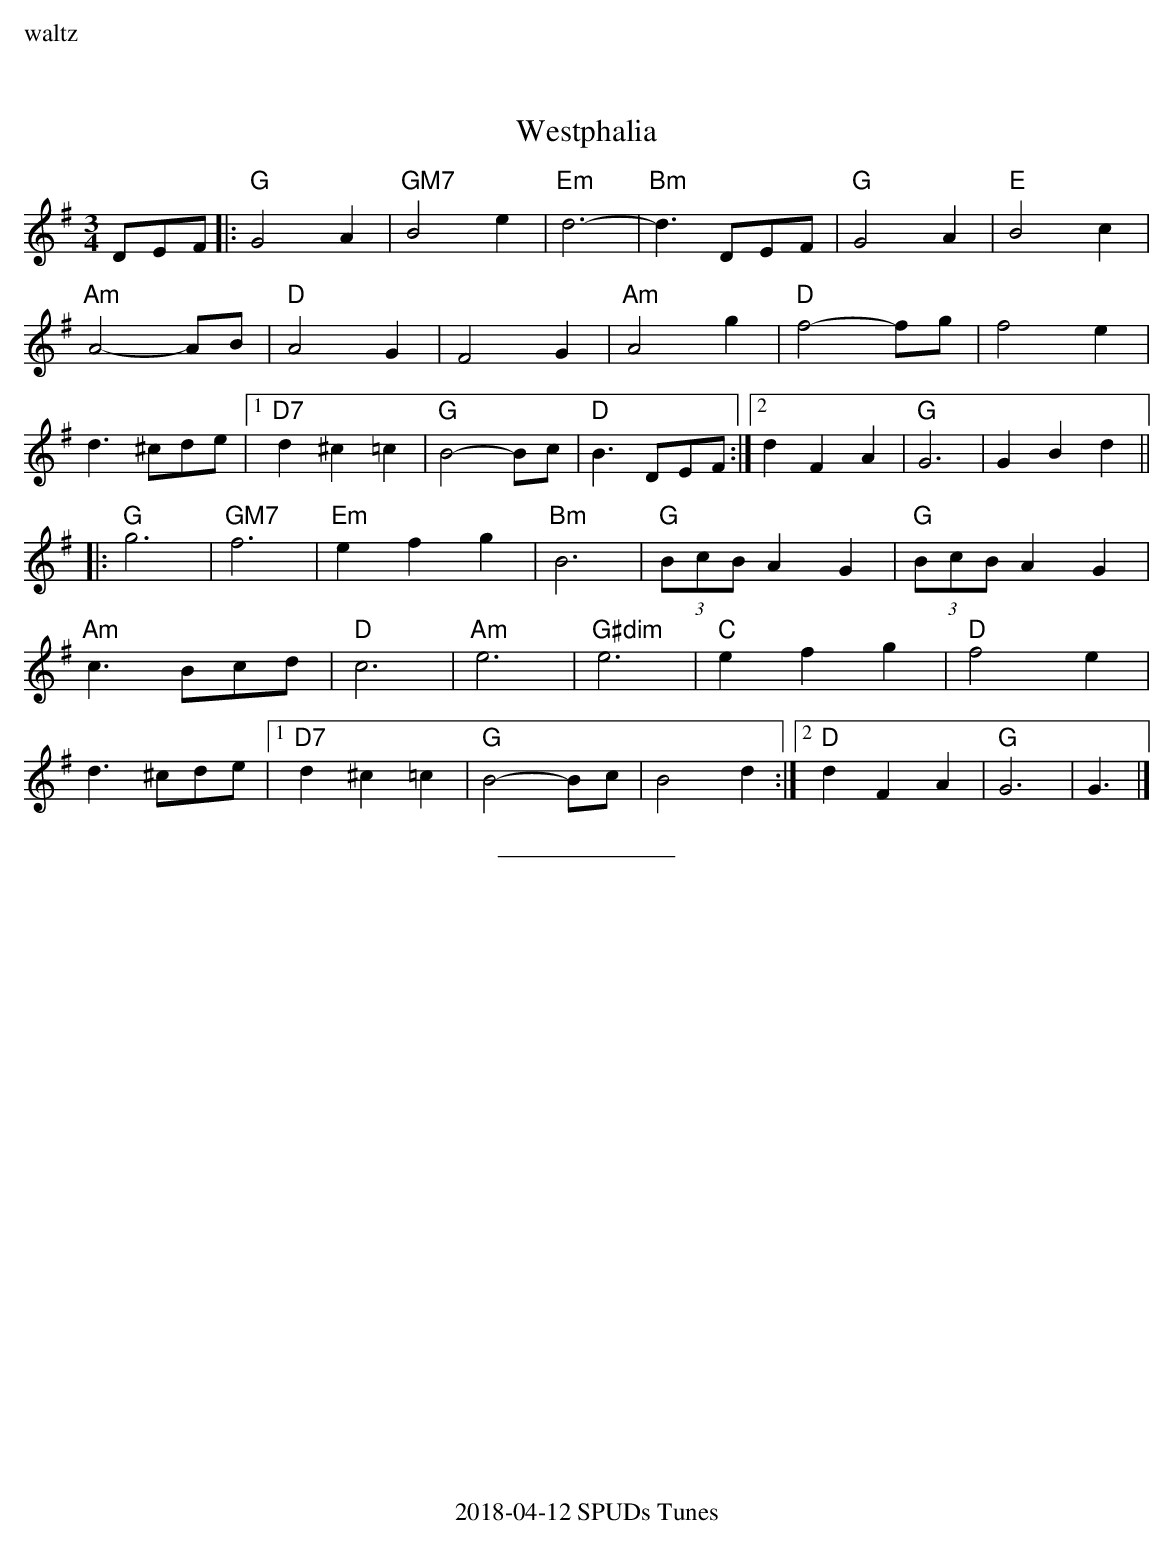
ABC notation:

X:1
%%text waltz
T:Westphalia
M:3/4
L:1/8
K:G
DEF|: "G"G4A2 | "GM7"B4e2 | "Em"d6- | "Bm"d3DEF|"G"G4A2 | "E"B4c2 |
"Am"A4-AB | "D"A4G2 | F4G2 | "Am"A4g2 |"D"f4-fg | f4e2 |
d3^cde |1 "D7"d2^c2=c2 | "G"B4-Bc | "D"B3DEF :|2 d2F2A2 | "G"G6 | G2B2d2 ||
|: "G"g6 | "GM7"f6 | "Em"e2f2g2 | "Bm"B6 | "G"(3BcB A2G2 | "G"(3BcB A2G2 |
"Am"c3Bcd | "D"c6 | "Am"e6 | "G#dim"e6 |"C"e2f2g2 | "D"f4e2 |
d3^cde |1 "D7"d2^c2=c2 | "G"B4-Bc | B4d2 :|2"D" d2F2A2 | "G"G6 | G3 |]
